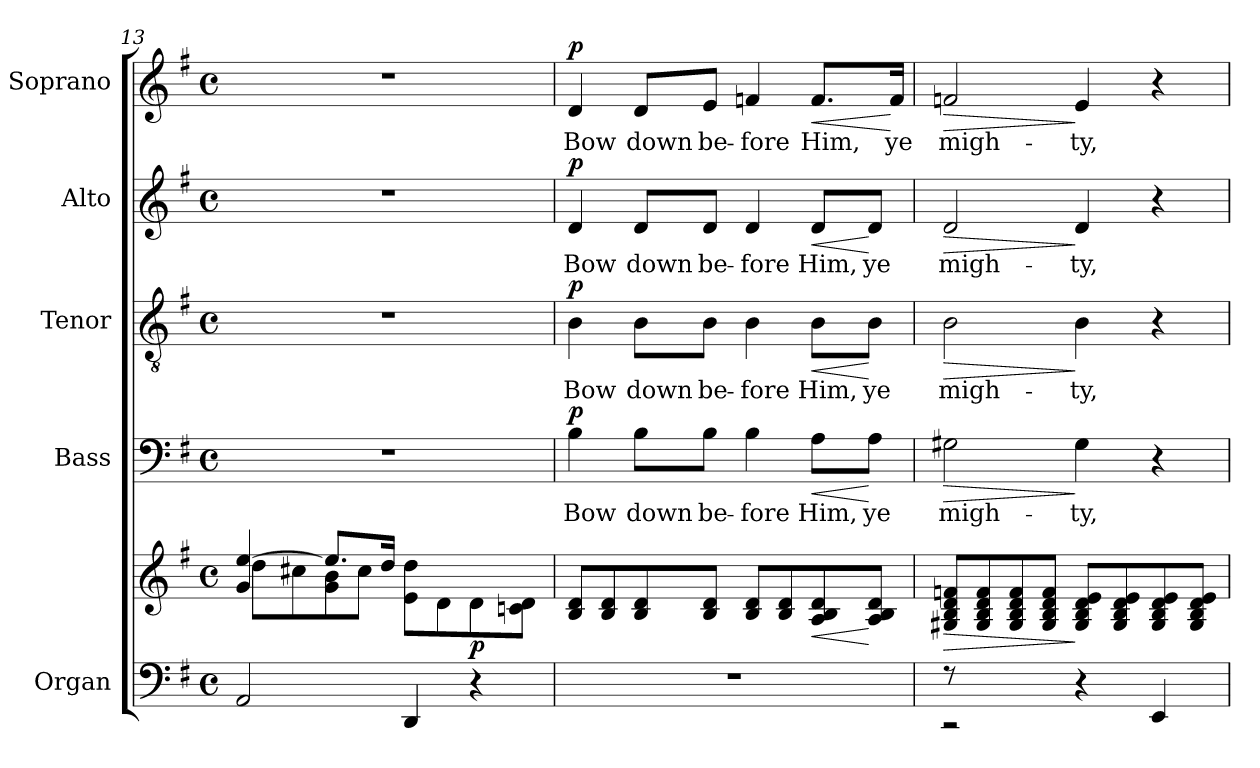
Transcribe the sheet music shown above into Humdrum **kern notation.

**kern	**kern	**dynam	**kern	**text	**dynam	**kern	**text	**dynam	**kern	**text	**dynam	**kern	**text	**dynam
*part5	*part5	*part5	*part4	*part4	*part4	*part3	*part3	*part3	*part2	*part2	*part2	*part1	*part1	*part1
*staff6	*staff5	*staff5/6	*staff4	*staff4	*staff4	*staff3	*staff3	*staff3	*staff2	*staff2	*staff2	*staff1	*staff1	*staff1
*I"Organ	*	*	*I"Bass	*	*	*I"Tenor	*	*	*I"Alto	*	*	*I"Soprano	*	*
*I'Org.	*	*	*I'B.	*	*	*I'T.	*	*	*I'A.	*	*	*I'S.	*	*
*clefF4	*clefG2	*	*clefF4	*	*	*clefGv2	*	*	*clefG2	*	*	*clefG2	*	*
*	*	*	*	*	*	*ITrd7c12	*	*	*	*	*	*	*	*
*k[f#]	*k[f#]	*	*k[f#]	*	*	*k[f#]	*	*	*k[f#]	*	*	*k[f#]	*	*
*G:	*G:	*	*G:	*	*	*G:	*	*	*G:	*	*	*G:	*	*
*M4/4	*M4/4	*	*M4/4	*	*	*M4/4	*	*	*M4/4	*	*	*M4/4	*	*
*met(c)	*met(c)	*	*met(c)	*	*	*met(c)	*	*	*met(c)	*	*	*met(c)	*	*
=13	=13	=13	=13	=13	=13	=13	=13	=13	=13	=13	=13	=13	=13	=13
*	*^	*	*	*	*	*	*	*	*	*	*	*	*	*
2AAi/	4gi/ [>4eei	8ddi\L	.	1r	.	.	1r	.	.	1r	.	.	1r	.	.
.	.	8cc#Xi\	.	.	.	.	.	.	.	.	.	.	.	.	.
.	8.eei/L]	8gi\ 8bi	.	.	.	.	.	.	.	.	.	.	.	.	.
.	.	8cc#i\J	.	.	.	.	.	.	.	.	.	.	.	.	.
.	16ddi/Jk	.	.	.	.	.	.	.	.	.	.	.	.	.	.
4DDi/	8ei\ 8ddiL	2ryy	.	.	.	.	.	.	.	.	.	.	.	.	.
.	8di\	.	.	.	.	.	.	.	.	.	.	.	.	.	.
4r	8di\	.	p	.	.	.	.	.	.	.	.	.	.	.	.
.	8cni\ 8diJ	.	.	.	.	.	.	.	.	.	.	.	.	.	.
*	*v	*v	*	*	*	*	*	*	*	*	*	*	*	*	*
!!LO:PB:g=z
=14	=14	=14	=14	=14	=14	=14	=14	=14	=14	=14	=14	=14	=14	=14
!	!	!	!	!LO:LY:b:color=#000000	!	!	!	!	!	!	!	!	!	!
!	!	!	!	!	!	!	!LO:LY:b:color=#000000	!	!	!	!	!	!	!
!	!	!	!	!	!	!	!	!	!	!LO:LY:b:color=#000000	!	!	!	!
!	!	!	!	!	!	!	!	!	!	!	!	!	!LO:LY:b:color=#000000	!
1r	8Bi/ 8diL	.	4Bi\	Bow	p	4BBi\	Bow	p	4di/	Bow	p	4di/	Bow	p
.	8Bi/ 8di	.	.	.	.	.	.	.	.	.	.	.	.	.
!	!	!	!	!LO:LY:b:color=#000000	!	!	!	!	!	!	!	!	!	!
!	!	!	!	!	!	!	!LO:LY:b:color=#000000	!	!	!	!	!	!	!
!	!	!	!	!	!	!	!	!	!	!LO:LY:b:color=#000000	!	!	!	!
!	!	!	!	!	!	!	!	!	!	!	!	!	!LO:LY:b:color=#000000	!
.	8Bi/ 8di	.	8Bi\L	down	.	8BBi\L	down	.	8di/L	down	.	8di/L	down	.
!	!	!	!	!LO:LY:b:color=#000000	!	!	!	!	!	!	!	!	!	!
!	!	!	!	!	!	!	!LO:LY:b:color=#000000	!	!	!	!	!	!	!
!	!	!	!	!	!	!	!	!	!	!LO:LY:b:color=#000000	!	!	!	!
!	!	!	!	!	!	!	!	!	!	!	!	!	!LO:LY:b:color=#000000	!
.	8Bi/ 8diJ	.	8Bi\J	be-	.	8BBi\J	be-	.	8di/J	be-	.	8ei/J	be-	.
!	!	!	!	!LO:LY:b:color=#000000	!	!	!	!	!	!	!	!	!	!
!	!	!	!	!	!	!	!LO:LY:b:color=#000000	!	!	!	!	!	!	!
!	!	!	!	!	!	!	!	!	!	!LO:LY:b:color=#000000	!	!	!	!
!	!	!	!	!	!	!	!	!	!	!	!	!	!LO:LY:b:color=#000000	!
.	8Bi/ 8diL	.	4Bi\	-fore	.	4BBi\	-fore	.	4di/	-fore	.	4fni/	-fore	.
.	8Bi/ 8di	.	.	.	.	.	.	.	.	.	.	.	.	.
!	!	!LO:HP:b	!	!	!	!	!	!	!	!	!	!	!	!
!	!	!	!	!LO:LY:b:color=#000000	!LO:HP:b	!	!	!	!	!	!	!	!	!
!	!	!	!	!	!	!	!LO:LY:b:color=#000000	!LO:HP:b	!	!	!	!	!	!
!	!	!	!	!	!	!	!	!	!	!LO:LY:b:color=#000000	!LO:HP:b	!	!	!
!	!	!	!	!	!	!	!	!	!	!	!	!	!LO:LY:b:color=#000000	!LO:HP:b
.	8Ai/ 8Bi 8di	<	8Ai\L	Him,	<	8BBi\L	Him,	<	8di/L	Him,	<	8.fi/L	Him,	<
!	!	!	!	!LO:LY:b:color=#000000	!	!	!	!	!	!	!	!	!	!
!	!	!	!	!	!	!	!LO:LY:b:color=#000000	!	!	!	!	!	!	!
!	!	!	!	!	!	!	!	!	!	!LO:LY:b:color=#000000	!	!	!	!
.	8Ai/ 8Bi 8diJ	[	8Ai\J	ye	[	8BBi\J	ye	[	8di/J	ye	[	.	.	.
!	!	!	!	!	!	!	!	!	!	!	!	!	!LO:LY:b:color=#000000	!
.	.	.	.	.	.	.	.	.	.	.	.	16fi/Jk	ye	[
=15	=15	=15	=15	=15	=15	=15	=15	=15	=15	=15	=15	=15	=15	=15
*^	*	*	*	*	*	*	*	*	*	*	*	*	*	*
!	!	!	!LO:HP:b	!	!	!	!	!	!	!	!	!	!	!	!
!	!	!	!	!	!LO:LY:b:color=#000000	!LO:HP:b	!	!	!	!	!	!	!	!	!
!	!	!	!	!	!	!	!	!LO:LY:b:color=#000000	!LO:HP:b	!	!	!	!	!	!
!	!	!	!	!	!	!	!	!	!	!	!LO:LY:b:color=#000000	!LO:HP:b	!	!	!
!	!	!	!	!	!	!	!	!	!	!	!	!	!	!LO:LY:b:color=#000000	!LO:HP:b
8r	2r	8G#Xi/ 8Bi 8di 8fniL	>	2G#Xi\	migh-	>	2BBi\	migh-	>	2di/	migh-	>	2fni/	migh-	>
2..ryy	.	8G#i/ 8Bi 8di 8fi	.	.	.	.	.	.	.	.	.	.	.	.	.
.	.	8G#i/ 8Bi 8di 8fi	.	.	.	.	.	.	.	.	.	.	.	.	.
.	.	8G#i/ 8Bi 8di 8fiJ	.	.	.	.	.	.	.	.	.	.	.	.	.
!	!	!	!	!	!LO:LY:b:color=#000000	!	!	!	!	!	!	!	!	!	!
!	!	!	!	!	!	!	!	!LO:LY:b:color=#000000	!	!	!	!	!	!	!
!	!	!	!	!	!	!	!	!	!	!	!LO:LY:b:color=#000000	!	!	!	!
!	!	!	!	!	!	!	!	!	!	!	!	!	!	!LO:LY:b:color=#000000	!
.	4r	8G#i/ 8Bi 8di 8eiL	]	4G#i\	-ty,	]	4BBi\	-ty,	]	4di/	-ty,	]	4ei/	-ty,	]
.	.	8G#i/ 8Bi 8di 8ei	.	.	.	.	.	.	.	.	.	.	.	.	.
.	4EEi/	8G#i/ 8Bi 8di 8ei	.	4r	.	.	4r	.	.	4r	.	.	4r	.	.
.	.	8G#i/ 8Bi 8di 8eiJ	.	.	.	.	.	.	.	.	.	.	.	.	.
*v	*v	*	*	*	*	*	*	*	*	*	*	*	*	*	*
=	=	=	=	=	=	=	=	=	=	=	=	=	=	=
*-	*-	*-	*-	*-	*-	*-	*-	*-	*-	*-	*-	*-	*-	*-
